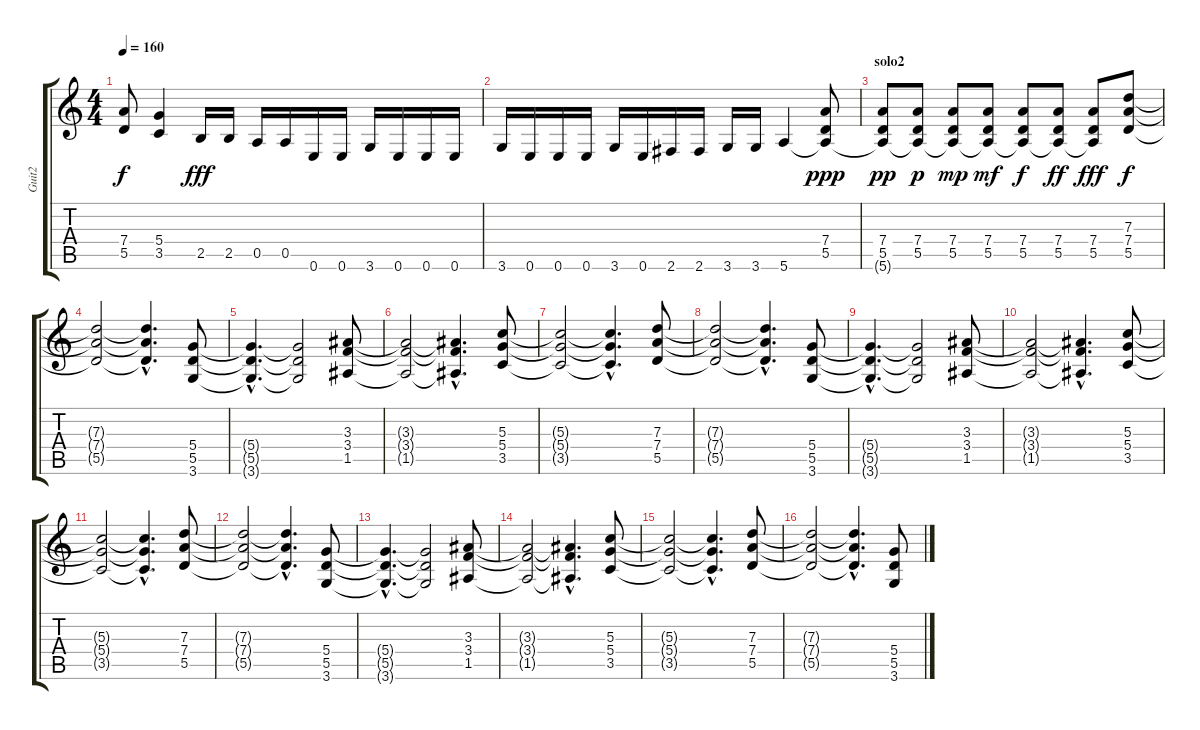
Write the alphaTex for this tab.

\track ("Guit2" "Guit2") {instrument overdrivenguitar}
\staff {score tabs}
\tuning (E4 B3 G3 D3 A2 E2) {hide}
\ts (4 4)
\tempo 160
\clef g2
\ks c
(7.4 5.5).8{dy f} (5.4 3.5).4 2.5.16{dy fff} 2.5.16 0.5.16 0.5.16 0.6.16 0.6.16 3.6.16 0.6.16 0.6.16 0.6.16 |
3.6.16 0.6.16 0.6.16 0.6.16 3.6.16 0.6.16 2.6.16 2.6.16 3.6.16 3.6.16 5.6.4 (7.4 5.5 5.6{t}).8{dy ppp} |
\section ("" "solo2")
(7.4 5.5 5.6{t}).8{dy pp} (7.4 5.5 5.6{t}).8{dy p} (7.4 5.5 5.6{t}).8{dy mp} (7.4 5.5 5.6{t}).8{dy mf} (7.4 5.5 5.6{t}).8{dy f} (7.4 5.5 5.6{t}).8{dy ff} (7.4 5.5 5.6{t}).8{dy fff} (7.3 7.4 5.5).8{dy f} |
(7.3{t} 7.4{t} 5.5{t}).2 (7.3{hac t} 7.4{hac t} 5.5{hac t}).4{d} (5.4 5.5 3.6).8 |
(5.4{hac t} 5.5{hac t} 3.6{hac t}).4{d} (5.4{t} 5.5{t} 3.6{t}).2 (3.3 3.4 1.5).8 |
(3.3{t} 3.4{t} 1.5{t}).2 (3.3{hac t} 3.4{hac t} 1.5{hac t}).4{d} (5.3 5.4 3.5).8 |
(5.3{t} 5.4{t} 3.5{t}).2 (5.3{hac t} 5.4{hac t} 3.5{hac t}).4{d} (7.3 7.4 5.5).8 |
(7.3{t} 7.4{t} 5.5{t}).2 (7.3{hac t} 7.4{hac t} 5.5{hac t}).4{d} (5.4 5.5 3.6).8 |
(5.4{hac t} 5.5{hac t} 3.6{hac t}).4{d} (5.4{t} 5.5{t} 3.6{t}).2 (3.3 3.4 1.5).8 |
(3.3{t} 3.4{t} 1.5{t}).2 (3.3{hac t} 3.4{hac t} 1.5{hac t}).4{d} (5.3 5.4 3.5).8 |
(5.3{t} 5.4{t} 3.5{t}).2 (5.3{hac t} 5.4{hac t} 3.5{hac t}).4{d} (7.3 7.4 5.5).8 |
(7.3{t} 7.4{t} 5.5{t}).2 (7.3{hac t} 7.4{hac t} 5.5{hac t}).4{d} (5.4 5.5 3.6).8 |
(5.4{hac t} 5.5{hac t} 3.6{hac t}).4{d} (5.4{t} 5.5{t} 3.6{t}).2 (3.3 3.4 1.5).8 |
(3.3{t} 3.4{t} 1.5{t}).2 (3.3{hac t} 3.4{hac t} 1.5{hac t}).4{d} (5.3 5.4 3.5).8 |
(5.3{t} 5.4{t} 3.5{t}).2 (5.3{hac t} 5.4{hac t} 3.5{hac t}).4{d} (7.3 7.4 5.5).8 |
(7.3{t} 7.4{t} 5.5{t}).2 (7.3{hac t} 7.4{hac t} 5.5{hac t}).4{d} (5.4 5.5 3.6).8
